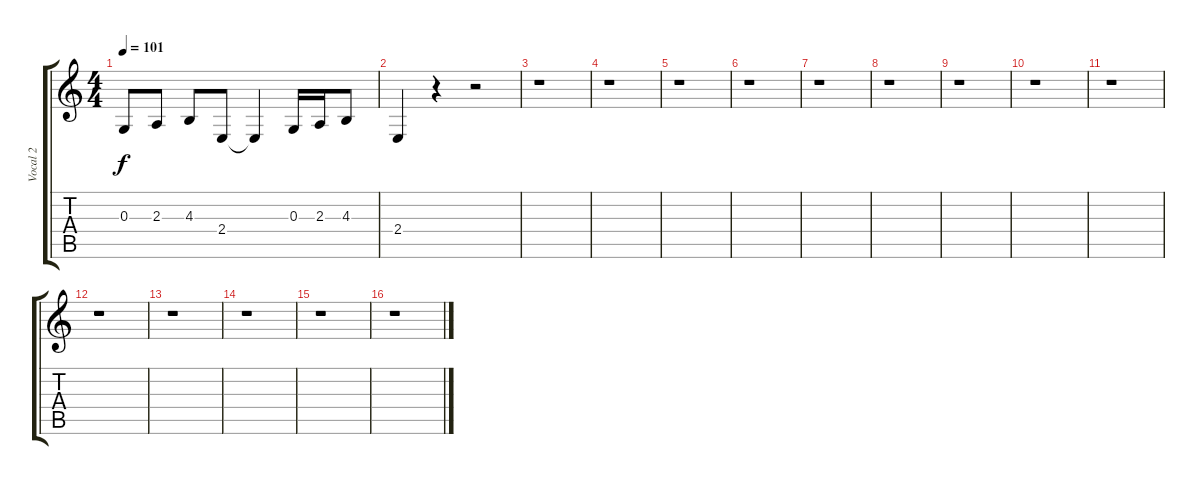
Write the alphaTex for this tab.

\track ("Vocal 2" "Vocal 2") {instrument baritonesax}
\staff {score tabs}
\tuning (E4 B3 G3 D3 A2 E2) {hide}
\ts (4 4)
\tempo 101
\clef g2
\ks c
0.3.8{dy f} 2.3.8 4.3.8 2.4.8 2.4{t}.4 0.3.16 2.3.16 4.3.8 |
2.4.4 r.4 r.2 |
r.1 |
r.1 |
r.1 |
r.1 |
r.1 |
r.1 |
r.1 |
r.1 |
r.1 |
r.1 |
r.1 |
r.1 |
r.1 |
r.1
